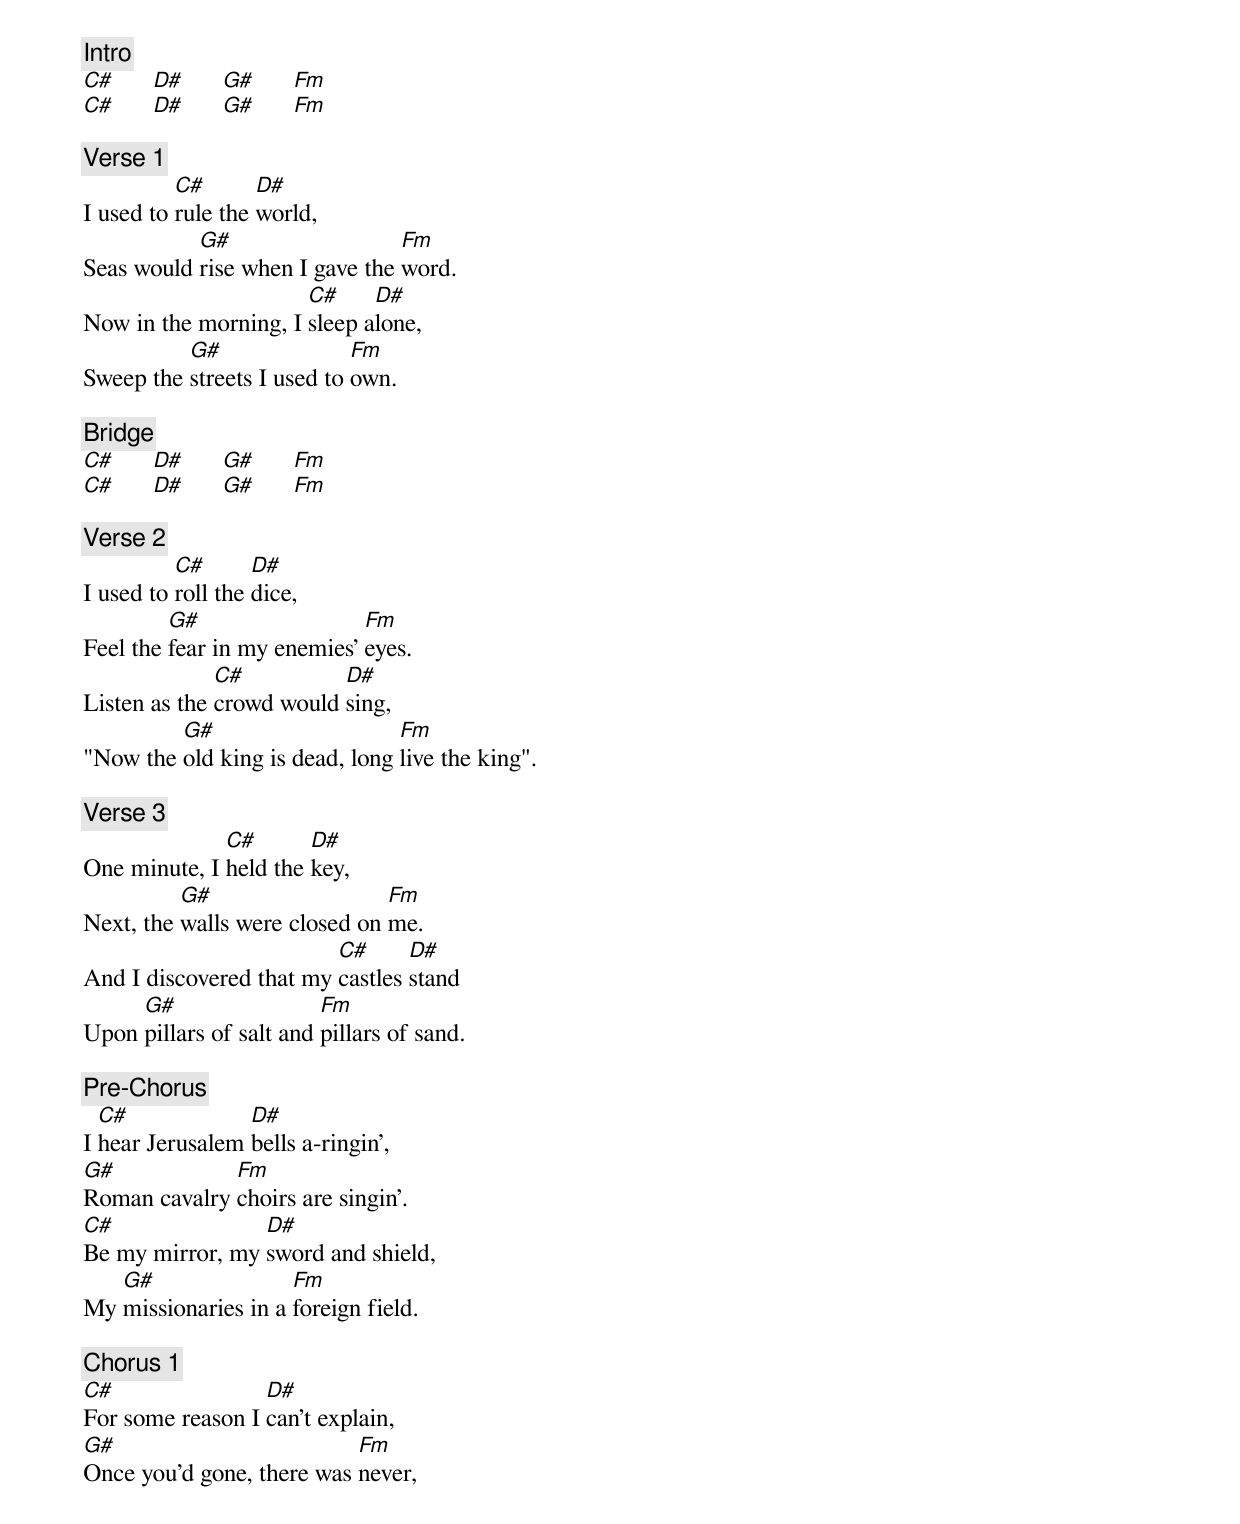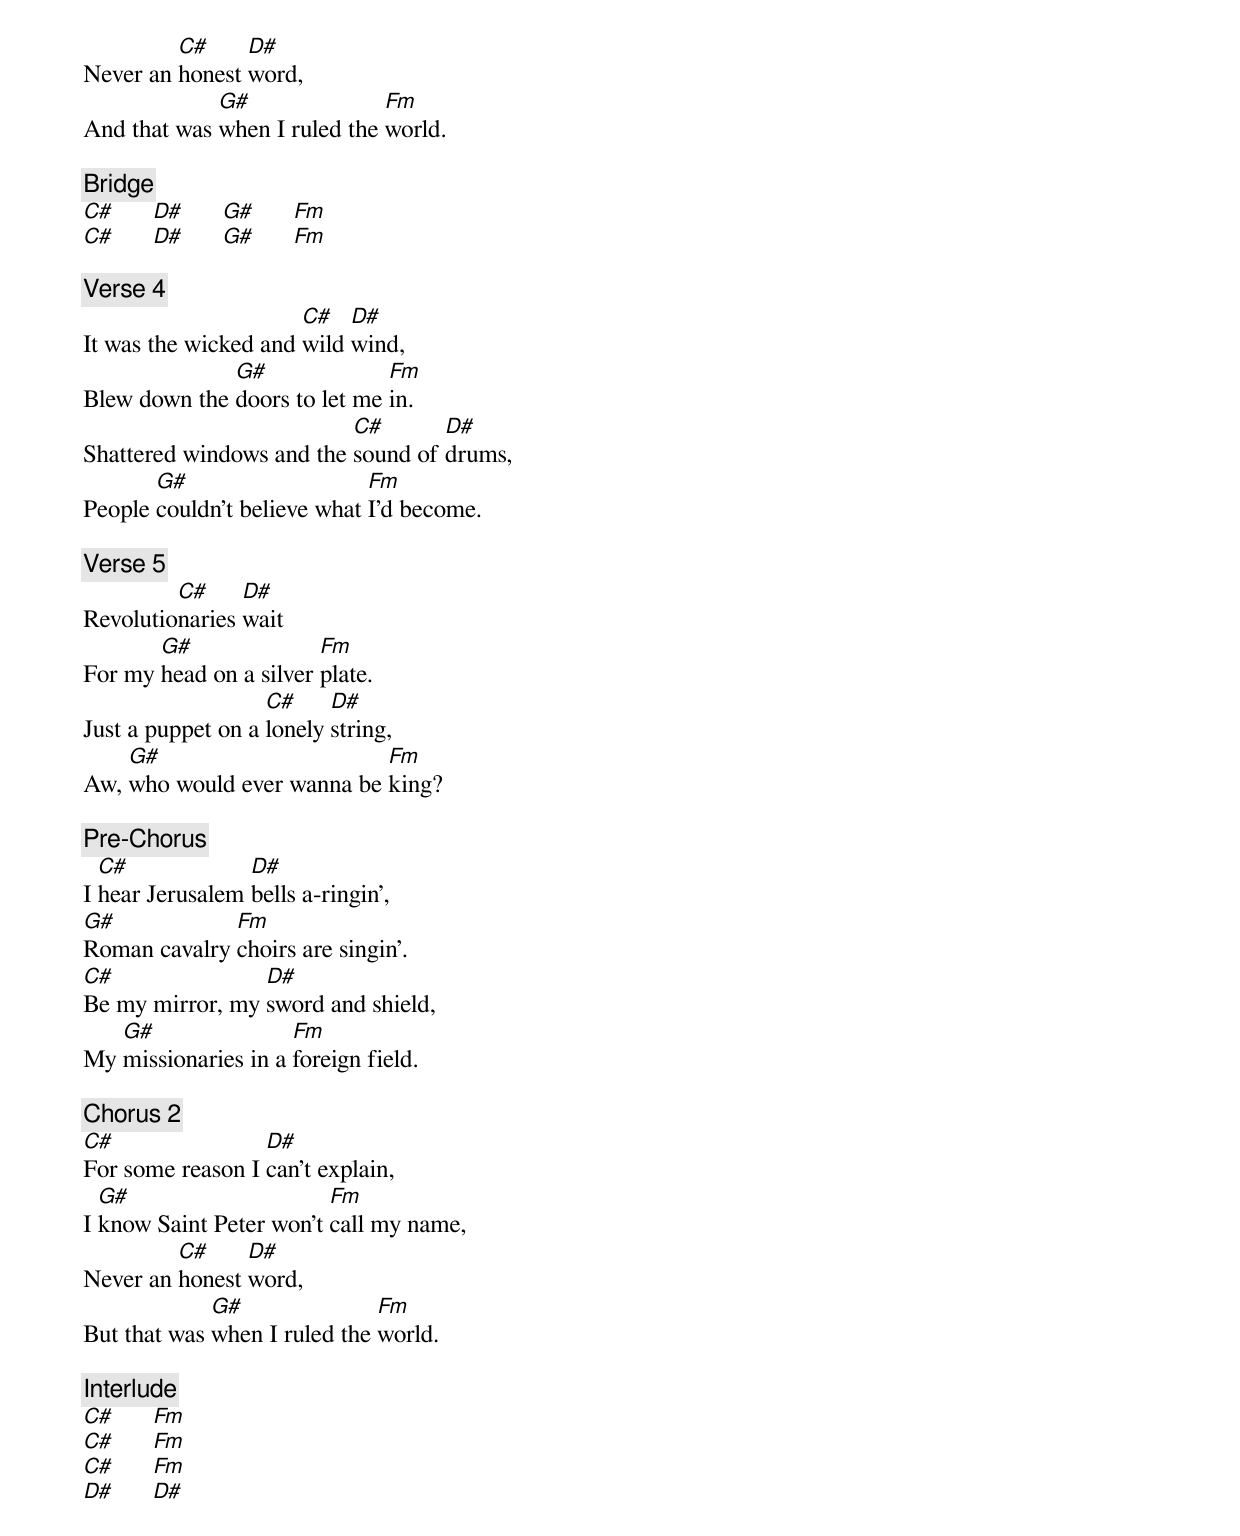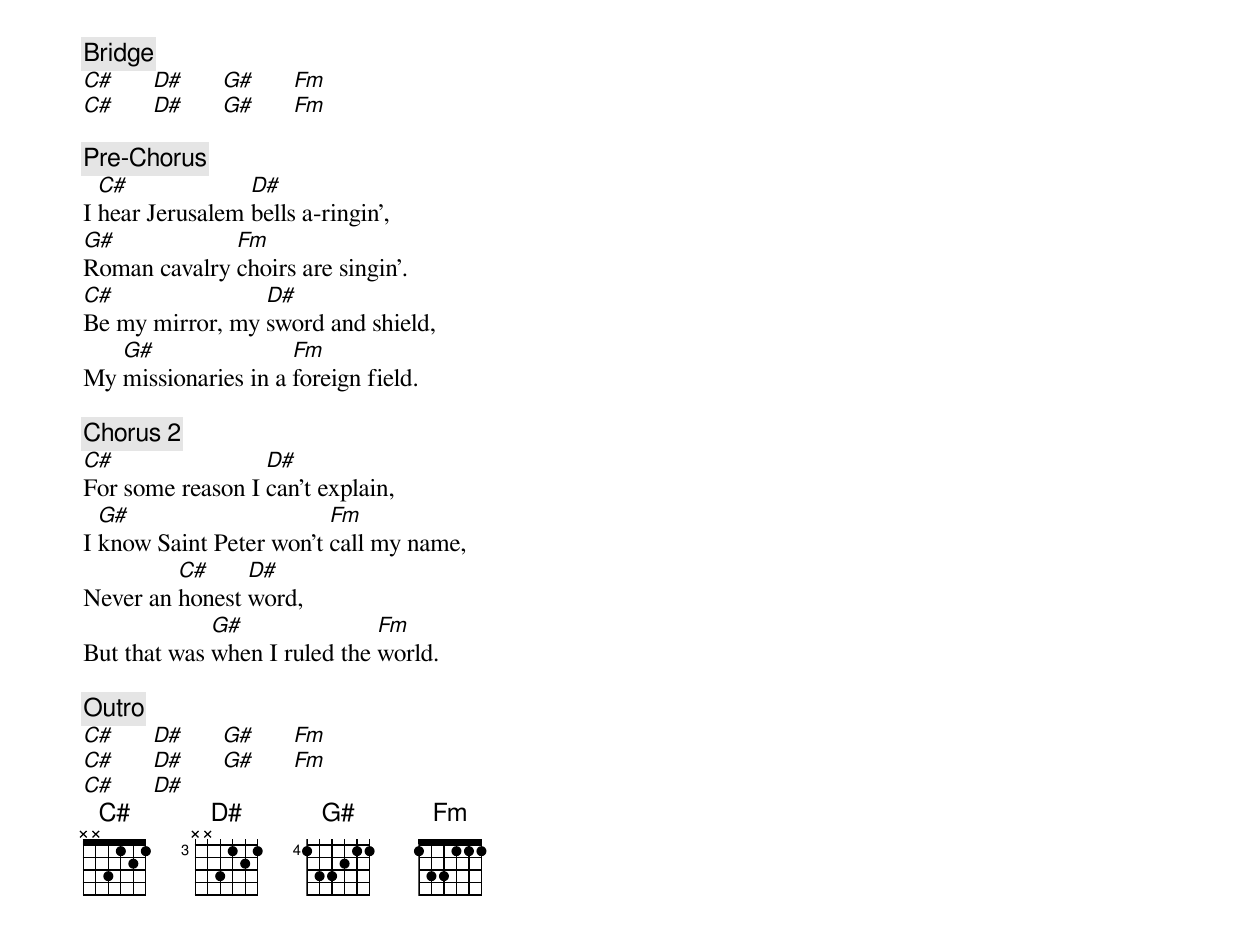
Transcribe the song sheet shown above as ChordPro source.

{c: Intro}
[C#]      [D#]      [G#]      [Fm]
[C#]      [D#]      [G#]      [Fm]

{c: Verse 1}
I used to [C#]rule the [D#]world,
Seas would [G#]rise when I gave the [Fm]word.
Now in the morning, I [C#]sleep a[D#]lone,
Sweep the [G#]streets I used to [Fm]own.

{c: Bridge}
[C#]      [D#]      [G#]      [Fm]
[C#]      [D#]      [G#]      [Fm]

{c: Verse 2}
I used to [C#]roll the [D#]dice,
Feel the [G#]fear in my enemies' [Fm]eyes.
Listen as the [C#]crowd would [D#]sing,
"Now the [G#]old king is dead, long [Fm]live the king".

{c: Verse 3}
One minute, I [C#]held the [D#]key,
Next, the [G#]walls were closed on [Fm]me.
And I discovered that my [C#]castles [D#]stand
Upon [G#]pillars of salt and [Fm]pillars of sand.

{c: Pre-Chorus}
I [C#]hear Jerusalem [D#]bells a-ringin',
[G#]Roman cavalry [Fm]choirs are singin'.
[C#]Be my mirror, my [D#]sword and shield,
My [G#]missionaries in a [Fm]foreign field.

{c: Chorus 1}
[C#]For some reason I [D#]can't explain,
[G#]Once you'd gone, there was [Fm]never,
Never an [C#]honest [D#]word,
And that was [G#]when I ruled the [Fm]world.

{c: Bridge}
[C#]      [D#]      [G#]      [Fm]
[C#]      [D#]      [G#]      [Fm]

{c: Verse 4}
It was the wicked and [C#]wild [D#]wind,
Blew down the [G#]doors to let me [Fm]in.
Shattered windows and the [C#]sound of [D#]drums,
People [G#]couldn't believe what [Fm]I'd become.

{c: Verse 5}
Revolutio[C#]naries [D#]wait
For my [G#]head on a silver [Fm]plate.
Just a puppet on a [C#]lonely [D#]string,
Aw, [G#]who would ever wanna be [Fm]king?

{c: Pre-Chorus}
I [C#]hear Jerusalem [D#]bells a-ringin',
[G#]Roman cavalry [Fm]choirs are singin'.
[C#]Be my mirror, my [D#]sword and shield,
My [G#]missionaries in a [Fm]foreign field.

{c: Chorus 2}
[C#]For some reason I [D#]can't explain,
I [G#]know Saint Peter won't [Fm]call my name,
Never an [C#]honest [D#]word,
But that was [G#]when I ruled the [Fm]world.

{c: Interlude}
[C#]      [Fm]
[C#]      [Fm]
[C#]      [Fm]
[D#]      [D#]

{c: Bridge}
[C#]      [D#]      [G#]      [Fm]
[C#]      [D#]      [G#]      [Fm]

{c: Pre-Chorus}
I [C#]hear Jerusalem [D#]bells a-ringin',
[G#]Roman cavalry [Fm]choirs are singin'.
[C#]Be my mirror, my [D#]sword and shield,
My [G#]missionaries in a [Fm]foreign field.

{c: Chorus 2}
[C#]For some reason I [D#]can't explain,
I [G#]know Saint Peter won't [Fm]call my name,
Never an [C#]honest [D#]word,
But that was [G#]when I ruled the [Fm]world.

{c: Outro}
[C#]      [D#]      [G#]      [Fm]
[C#]      [D#]      [G#]      [Fm]
[C#]      [D#]
